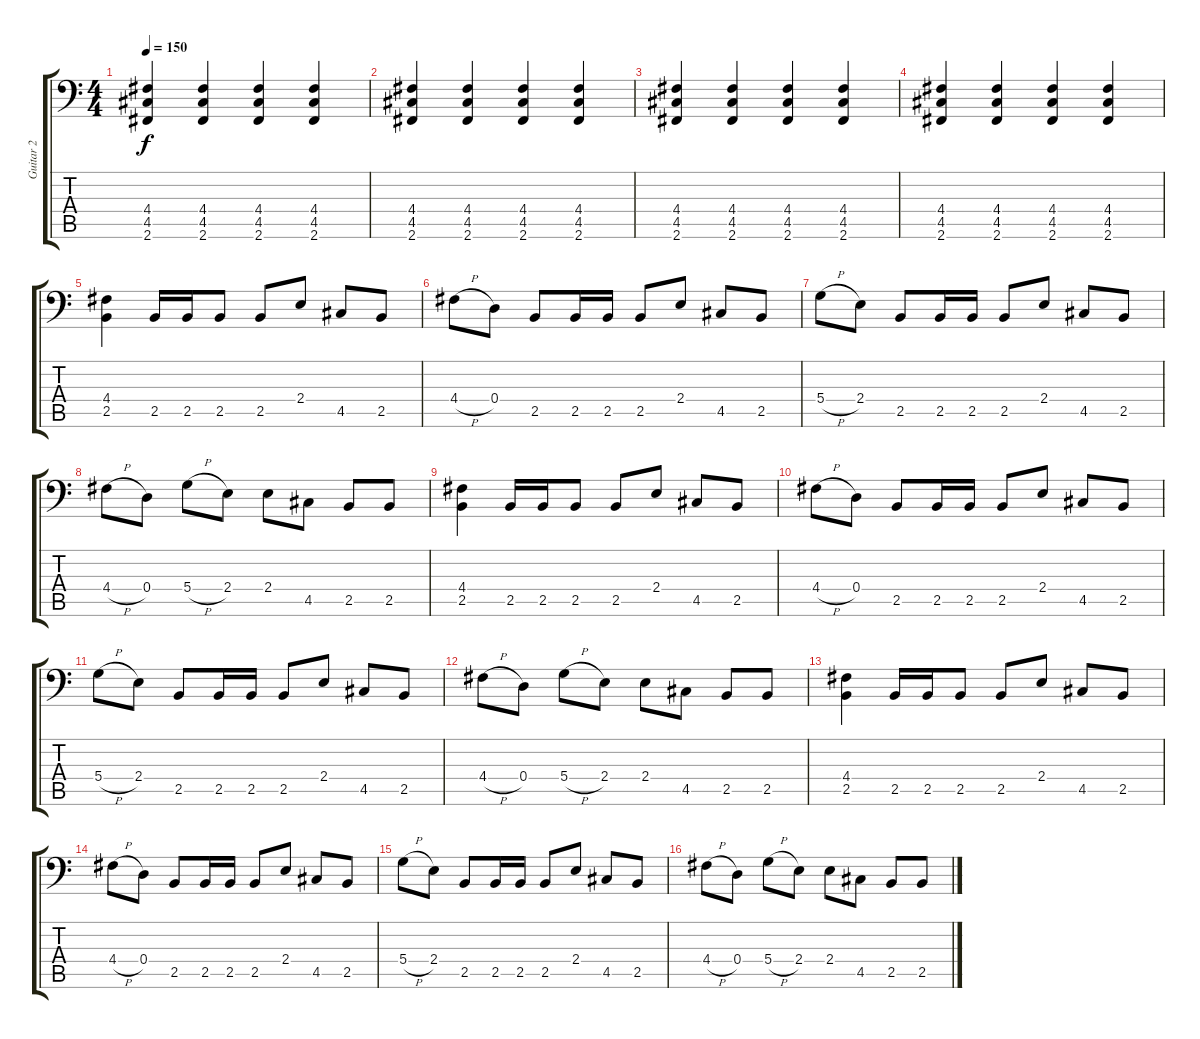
\track ("Guitar 2" "Guitar 2") {instrument distortionguitar}
\staff {score tabs}
\tuning (E3 B2 G2 D2 A1 E1) {hide}
\ts (4 4)
\tempo 150
\clef f4
\ks c
(4.4 4.5 2.6).4{txt " " dy f instrument distortionguitar} (4.4 4.5 2.6).4 (4.4 4.5 2.6).4 (4.4 4.5 2.6).4 |
(4.4 4.5 2.6).4 (4.4 4.5 2.6).4 (4.4 4.5 2.6).4 (4.4 4.5 2.6).4 |
(4.4 4.5 2.6).4{txt " "} (4.4 4.5 2.6).4 (4.4 4.5 2.6).4 (4.4 4.5 2.6).4 |
(4.4 4.5 2.6).4{txt " "} (4.4 4.5 2.6).4 (4.4 4.5 2.6).4 (4.4 4.5 2.6).4 |
(4.4 2.5).4 2.5.16 2.5.16 2.5.8 2.5.8 2.4.8 4.5.8 2.5.8 |
4.4{h}.8 0.4.8 2.5.8 2.5.16 2.5.16 2.5.8 2.4.8 4.5.8 2.5.8 |
5.4{h}.8 2.4.8 2.5.8 2.5.16 2.5.16 2.5.8 2.4.8 4.5.8 2.5.8 |
4.4{h}.8 0.4.8 5.4{h}.8 2.4.8 2.4.8 4.5.8 2.5.8 2.5.8 |
(4.4 2.5).4 2.5.16 2.5.16 2.5.8 2.5.8 2.4.8 4.5.8 2.5.8 |
4.4{h}.8 0.4.8 2.5.8 2.5.16 2.5.16 2.5.8 2.4.8 4.5.8 2.5.8 |
5.4{h}.8 2.4.8 2.5.8 2.5.16 2.5.16 2.5.8 2.4.8 4.5.8 2.5.8 |
4.4{h}.8 0.4.8 5.4{h}.8 2.4.8 2.4.8 4.5.8 2.5.8 2.5.8 |
(4.4 2.5).4 2.5.16 2.5.16 2.5.8 2.5.8 2.4.8 4.5.8 2.5.8 |
4.4{h}.8 0.4.8 2.5.8 2.5.16 2.5.16 2.5.8 2.4.8 4.5.8 2.5.8 |
5.4{h}.8 2.4.8 2.5.8 2.5.16 2.5.16 2.5.8 2.4.8 4.5.8 2.5.8 |
4.4{h}.8 0.4.8 5.4{h}.8 2.4.8 2.4.8 4.5.8 2.5.8 2.5.8
